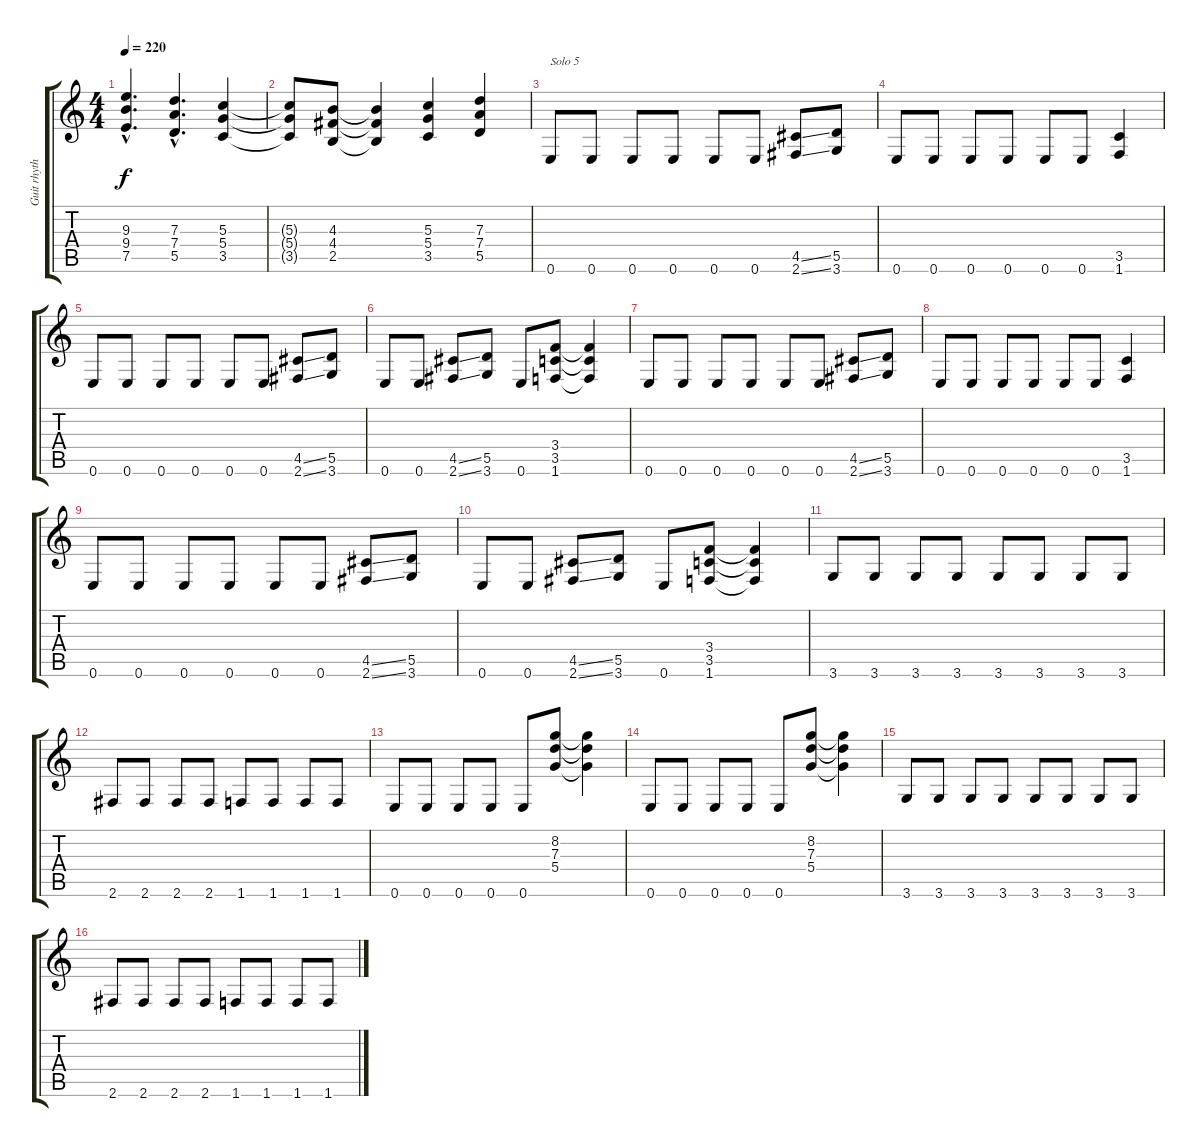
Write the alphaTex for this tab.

\track ("Guit rhythm" "Guit rhyth") {instrument overdrivenguitar}
\staff {score tabs}
\tuning (E4 B3 G3 D3 A2 E2) {hide}
\ts (4 4)
\tempo 220
\clef g2
\ks c
(9.3{hac} 9.4{hac} 7.5{hac}).4{d dy f} (7.3{hac} 7.4{hac} 5.5{hac}).4{d} (5.3 5.4 3.5).4 |
(5.3{t} 5.4{t} 3.5{t}).8 (4.3 4.4 2.5).8 (4.3{t} 4.4{t} 2.5{t}).4 (5.3 5.4 3.5).4 (7.3 7.4 5.5).4 |
0.6.8{txt "Solo 5"} 0.6.8 0.6.8 0.6.8 0.6.8 0.6.8 (4.5{ss} 2.6{ss}).8 (5.5 3.6).8 |
0.6.8 0.6.8 0.6.8 0.6.8 0.6.8 0.6.8 (3.5 1.6).4 |
0.6.8 0.6.8 0.6.8 0.6.8 0.6.8 0.6.8 (4.5{ss} 2.6{ss}).8 (5.5 3.6).8 |
0.6.8 0.6.8 (4.5{ss} 2.6{ss}).8 (5.5 3.6).8 0.6.8 (3.4 3.5 1.6).8 (3.4{t} 3.5{t} 1.6{t}).4 |
0.6.8 0.6.8 0.6.8 0.6.8 0.6.8 0.6.8 (4.5{ss} 2.6{ss}).8 (5.5 3.6).8 |
0.6.8 0.6.8 0.6.8 0.6.8 0.6.8 0.6.8 (3.5 1.6).4 |
0.6.8 0.6.8 0.6.8 0.6.8 0.6.8 0.6.8 (4.5{ss} 2.6{ss}).8 (5.5 3.6).8 |
0.6.8 0.6.8 (4.5{ss} 2.6{ss}).8 (5.5 3.6).8 0.6.8 (3.4 3.5 1.6).8 (3.4{t} 3.5{t} 1.6{t}).4 |
3.6.8 3.6.8 3.6.8 3.6.8 3.6.8 3.6.8 3.6.8 3.6.8 |
2.6.8 2.6.8 2.6.8 2.6.8 1.6.8 1.6.8 1.6.8 1.6.8 |
0.6.8 0.6.8 0.6.8 0.6.8 0.6.8 (8.2 7.3 5.4).8 (8.2{t} 7.3{t} 5.4{t}).4 |
0.6.8 0.6.8 0.6.8 0.6.8 0.6.8 (8.2 7.3 5.4).8 (8.2{t} 7.3{t} 5.4{t}).4 |
3.6.8 3.6.8 3.6.8 3.6.8 3.6.8 3.6.8 3.6.8 3.6.8 |
2.6.8 2.6.8 2.6.8 2.6.8 1.6.8 1.6.8 1.6.8 1.6.8
